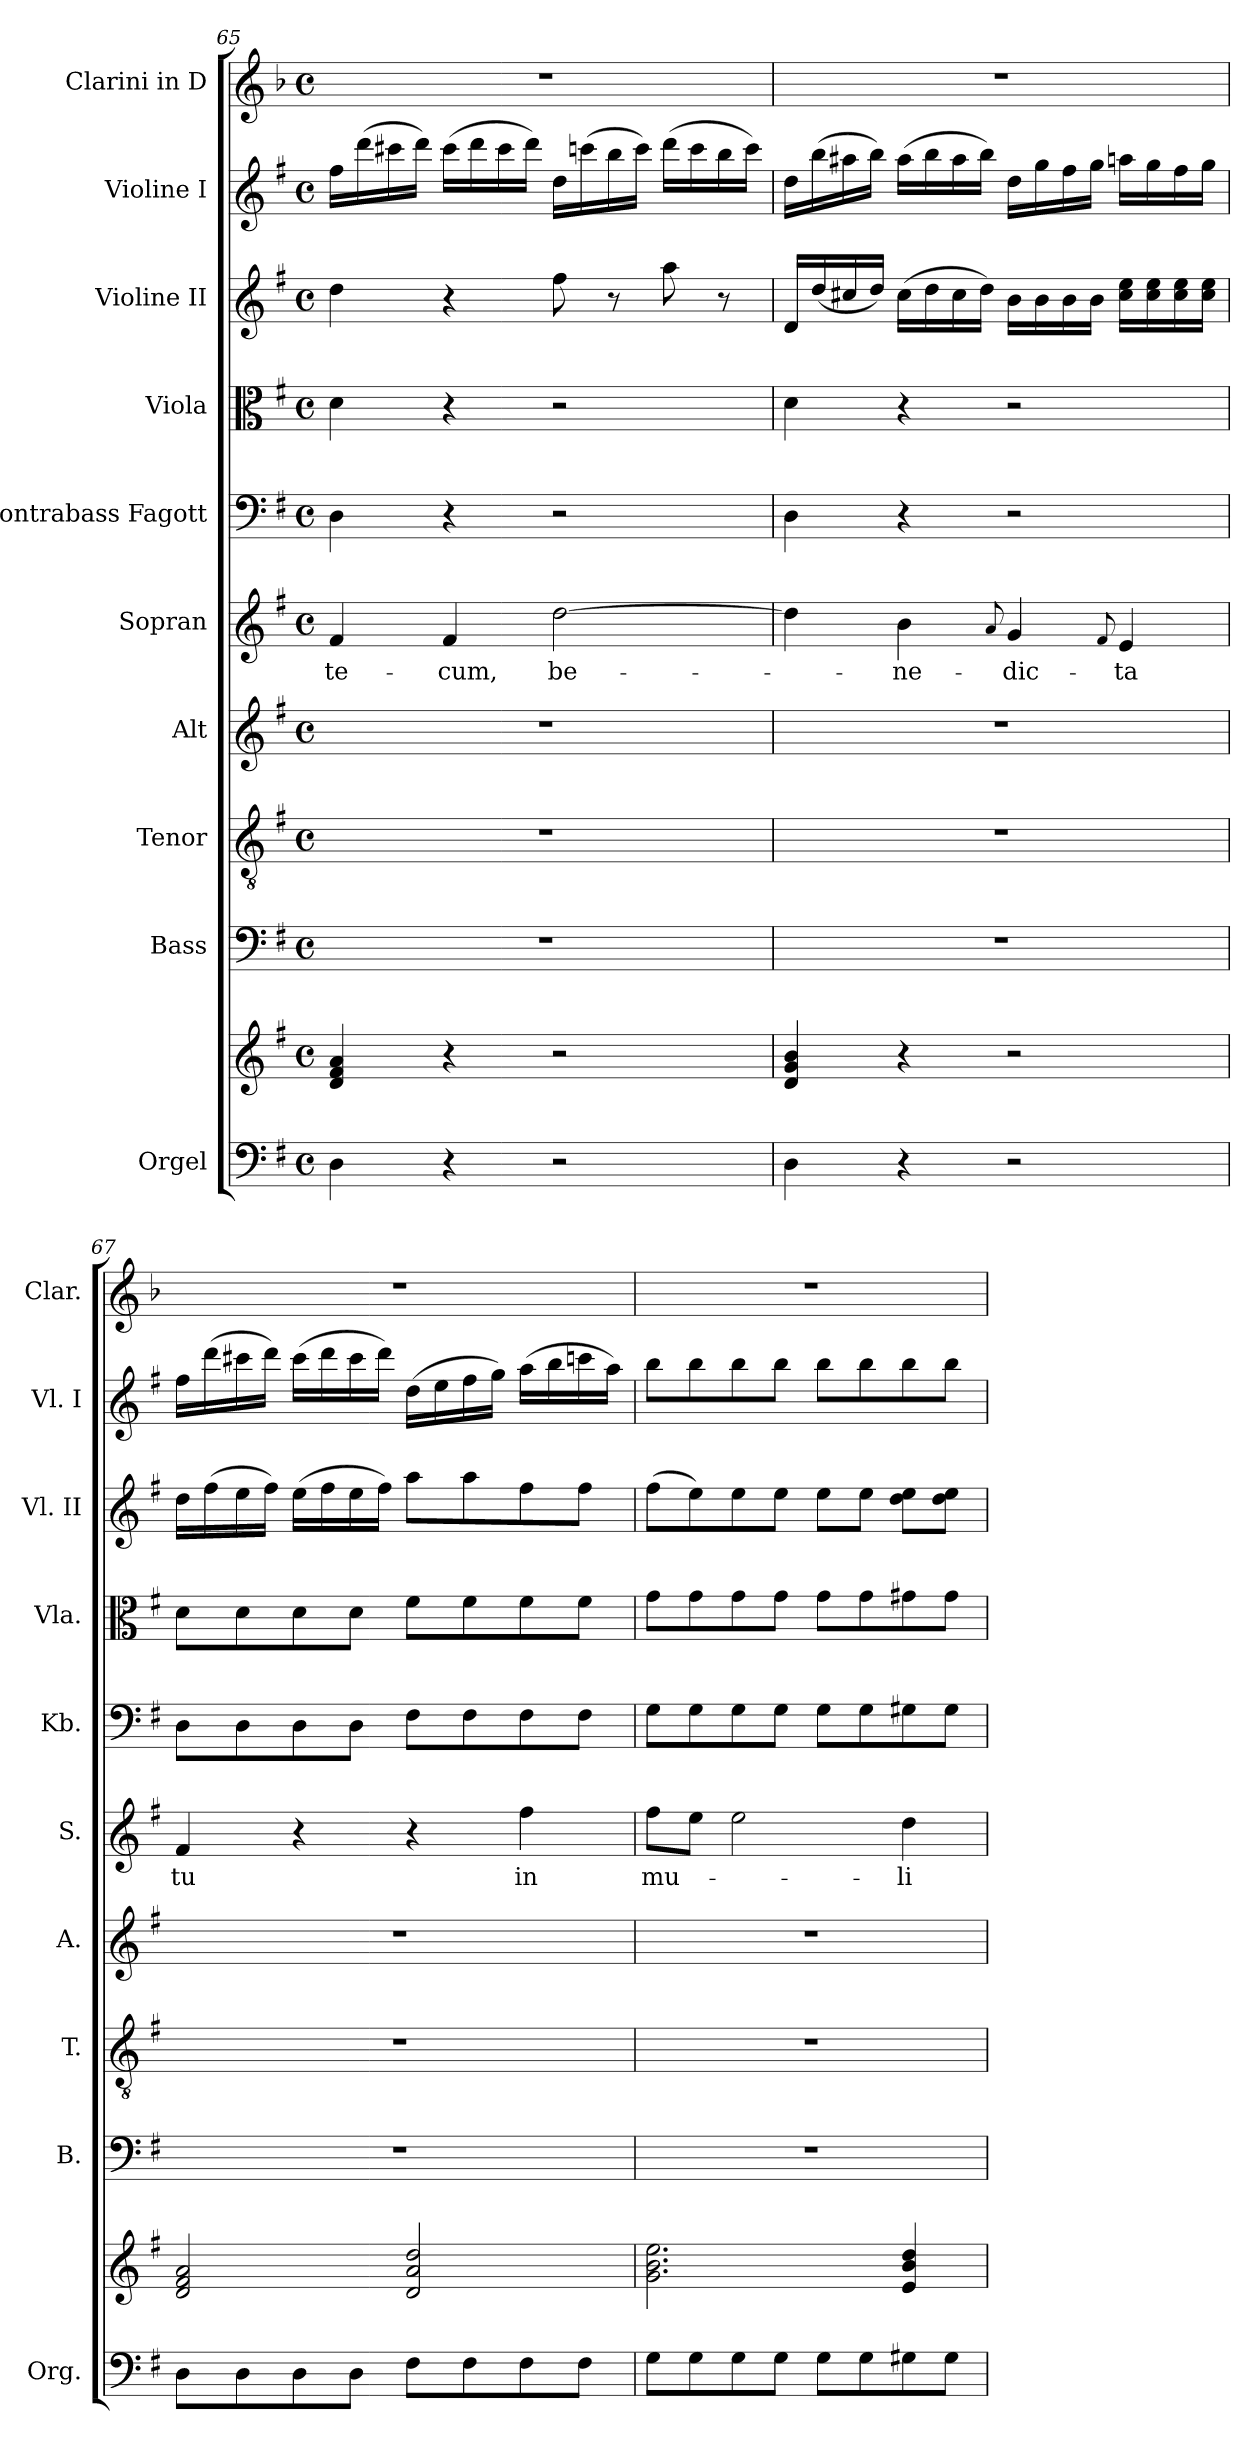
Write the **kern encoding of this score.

**kern	**kern	**kern	**kern	**kern	**kern	**text	**kern	**kern	**kern	**kern	**kern
*part10	*part10	*part9	*part8	*part7	*part6	*part6	*part5	*part4	*part3	*part2	*part1
*staff11	*staff10	*staff9	*staff8	*staff7	*staff6	*staff6	*staff5	*staff4	*staff3	*staff2	*staff1
*I"Orgel	*	*I"Bass	*I"Tenor	*I"Alt	*I"Sopran	*	*I"Kontrabass Fagott	*I"Viola	*I"Violine II	*I"Violine I	*I"Clarini in D
*I'Org.	*	*I'B.	*I'T.	*I'A.	*I'S.	*	*I'Kb.	*I'Vla.	*I'Vl. II	*I'Vl. I	*I'Clar.
*clefF4	*clefG2	*clefF4	*clefGv2	*clefG2	*clefG2	*	*clefF4	*clefC3	*clefG2	*clefG2	*clefG2
*	*	*	*	*	*	*	*ITrd7c12	*	*	*	*ITrd-1c-2
*k[f#]	*k[f#]	*k[f#]	*k[f#]	*k[f#]	*k[f#]	*	*k[f#]	*k[f#]	*k[f#]	*k[f#]	*k[f#]
*G:	*G:	*G:	*G:	*G:	*G:	*	*G:	*G:	*G:	*G:	*G:
*M4/4	*M4/4	*M4/4	*M4/4	*M4/4	*M4/4	*	*M4/4	*M4/4	*M4/4	*M4/4	*M4/4
*met(c)	*met(c)	*met(c)	*met(c)	*met(c)	*met(c)	*	*met(c)	*met(c)	*met(c)	*met(c)	*met(c)
=65	=65	=65	=65	=65	=65	=65	=65	=65	=65	=65	=65
!	!	!	!	!	!	!LO:LY:b	!	!	!	!	!
4D\	4d/ 4f#/ 4a/	1r	1r	1r	4f#/	te-	4DD\	4d\	4dd\	16ff#\LL	1r
.	.	.	.	.	.	.	.	.	.	(>16ddd\	.
.	.	.	.	.	.	.	.	.	.	16ccc#X\	.
.	.	.	.	.	.	.	.	.	.	16ddd\JJ)	.
!	!	!	!	!	!	!LO:LY:b	!	!	!	!	!
4r	4r	.	.	.	4f#/	-cum,	4r	4r	4r	(>16ccc#\LL	.
.	.	.	.	.	.	.	.	.	.	16ddd\	.
.	.	.	.	.	.	.	.	.	.	16ccc#\	.
.	.	.	.	.	.	.	.	.	.	16ddd\JJ)	.
!	!	!	!	!	!	!LO:LY:b	!	!	!	!	!
2r	2r	.	.	.	[2dd\	be-	2r	2r	8ff#\	16dd\LL	.
.	.	.	.	.	.	.	.	.	.	(>16cccn\	.
.	.	.	.	.	.	.	.	.	8r	16bb\	.
.	.	.	.	.	.	.	.	.	.	16ccc\JJ)	.
.	.	.	.	.	.	.	.	.	8aa\	(>16ddd\LL	.
.	.	.	.	.	.	.	.	.	.	16ccc\	.
.	.	.	.	.	.	.	.	.	8r	16bb\	.
.	.	.	.	.	.	.	.	.	.	16ccc\JJ)	.
!!LO:PB:g=z
=66	=66	=66	=66	=66	=66	=66	=66	=66	=66	=66	=66
4D\	4d/ 4g/ 4b/	1r	1r	1r	4dd\]	.	4DD\	4d\	16d/LL	16dd\LL	1r
.	.	.	.	.	.	.	.	.	(<16dd/	(>16bb\	.
.	.	.	.	.	.	.	.	.	16cc#X/	16aa#X\	.
.	.	.	.	.	.	.	.	.	16dd/JJ)	16bb\JJ)	.
!	!	!	!	!	!	!LO:LY:b	!	!	!	!	!
4r	4r	.	.	.	4b\	-ne-	4r	4r	(>16cc#\LL	(>16aa#\LL	.
.	.	.	.	.	.	.	.	.	16dd\	16bb\	.
.	.	.	.	.	.	.	.	.	16cc#\	16aa#\	.
.	.	.	.	.	.	.	.	.	16dd\JJ)	16bb\JJ)	.
.	.	.	.	.	8qqa/	.	.	.	.	.	.
!	!	!	!	!	!	!LO:LY:b	!	!	!	!	!
2r	2r	.	.	.	4g/	-dic-	2r	2r	16b\LL	16dd\LL	.
.	.	.	.	.	.	.	.	.	16b\	16gg\	.
.	.	.	.	.	.	.	.	.	16b\	16ff#\	.
.	.	.	.	.	.	.	.	.	16b\JJ	16gg\JJ	.
.	.	.	.	.	8qqf#/	.	.	.	.	.	.
!	!	!	!	!	!	!LO:LY:b	!	!	!	!	!
.	.	.	.	.	4e/	-ta	.	.	16cc#\ 16ee\LL	16aan\LL	.
.	.	.	.	.	.	.	.	.	16cc#\ 16ee\	16gg\	.
.	.	.	.	.	.	.	.	.	16cc#\ 16ee\	16ff#\	.
.	.	.	.	.	.	.	.	.	16cc#\ 16ee\JJ	16gg\JJ	.
=67	=67	=67	=67	=67	=67	=67	=67	=67	=67	=67	=67
!	!	!	!	!	!	!LO:LY:b	!	!	!	!	!
8D\L	2d/ 2f#/ 2a/	1r	1r	1r	4f#/	tu	8DD\L	8d\L	16dd\LL	16ff#\LL	1r
.	.	.	.	.	.	.	.	.	(>16ff#\	(>16ddd\	.
8D\	.	.	.	.	.	.	8DD\	8d\	16ee\	16ccc#X\	.
.	.	.	.	.	.	.	.	.	16ff#\JJ)	16ddd\JJ)	.
8D\	.	.	.	.	4r	.	8DD\	8d\	(>16ee\LL	(>16ccc#\LL	.
.	.	.	.	.	.	.	.	.	16ff#\	16ddd\	.
8D\J	.	.	.	.	.	.	8DD\J	8d\J	16ee\	16ccc#\	.
.	.	.	.	.	.	.	.	.	16ff#\JJ)	16ddd\JJ)	.
8F#\L	2d/ 2a/ 2dd/	.	.	.	4r	.	8FF#\L	8f#\L	8aa\L	(>16dd\LL	.
.	.	.	.	.	.	.	.	.	.	16ee\	.
8F#\	.	.	.	.	.	.	8FF#\	8f#\	8aa\	16ff#\	.
.	.	.	.	.	.	.	.	.	.	16gg\JJ)	.
!	!	!	!	!	!	!LO:LY:b	!	!	!	!	!
8F#\	.	.	.	.	4ff#\	in	8FF#\	8f#\	8ff#\	(>16aa\LL	.
.	.	.	.	.	.	.	.	.	.	16bb\	.
8F#\J	.	.	.	.	.	.	8FF#\J	8f#\J	8ff#\J	16cccn\	.
.	.	.	.	.	.	.	.	.	.	16aa\JJ)	.
=68	=68	=68	=68	=68	=68	=68	=68	=68	=68	=68	=68
!	!	!	!	!	!	!LO:LY:b	!	!	!	!	!
8G\L	2.g\ 2.b\ 2.ee\	1r	1r	1r	8ff#\L	mu-	8GG\L	8g\L	(>8ff#\L	8bb\L	1r
8G\	.	.	.	.	8ee\J	.	8GG\	8g\	8ee\)	8bb\	.
8G\	.	.	.	.	2ee\	.	8GG\	8g\	8ee\	8bb\	.
8G\J	.	.	.	.	.	.	8GG\J	8g\J	8ee\J	8bb\J	.
8G\L	.	.	.	.	.	.	8GG\L	8g\L	8ee\L	8bb\L	.
8G\	.	.	.	.	.	.	8GG\	8g\	8ee\J	8bb\	.
!	!	!	!	!	!	!LO:LY:b	!	!	!	!	!
8G#X\	4e/ 4b/ 4dd/	.	.	.	4dd\	-li-	8GG#X\	8g#X\	8dd\ 8ee\L	8bb\	.
8G#\J	.	.	.	.	.	.	8GG#\J	8g#\J	8dd\ 8ee\J	8bb\J	.
=	=	=	=	=	=	=	=	=	=	=	=
*-	*-	*-	*-	*-	*-	*-	*-	*-	*-	*-	*-
